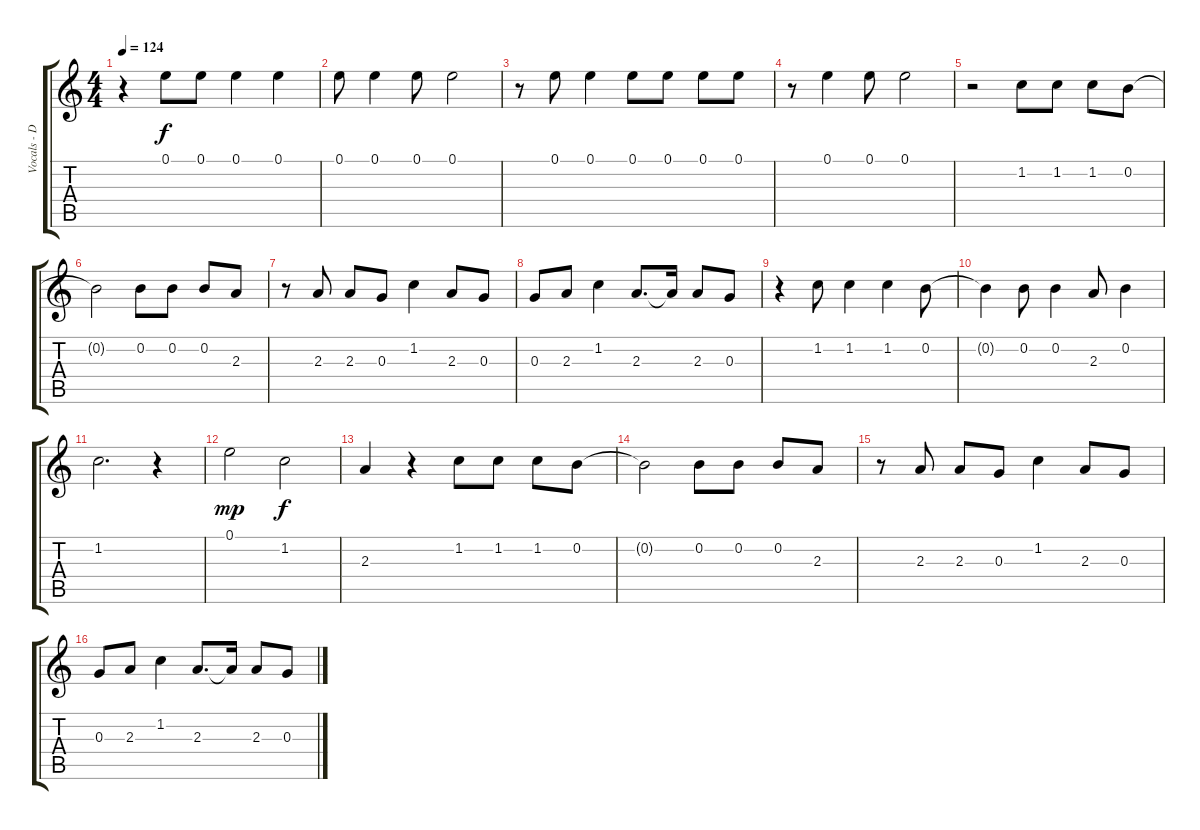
\track ("Vocals - David Byrne" "Vocals - D") {instrument acousticguitarnylon}
\staff {score tabs}
\tuning (E4 B3 G3 D3 A2 E2) {hide}
\ts (4 4)
\tempo 124
\clef g2
\ks c
r.4{dy f} 0.1.8 0.1.8 0.1.4 0.1.4 |
0.1.8 0.1.4 0.1.8 0.1.2 |
r.8 0.1.8 0.1.4 0.1.8 0.1.8 0.1.8 0.1.8 |
r.8 0.1.4 0.1.8 0.1.2 |
r.2 1.2.8 1.2.8 1.2.8 0.2.8 |
0.2{t}.2 0.2.8 0.2.8 0.2.8 2.3.8 |
r.8 2.3.8 2.3.8 0.3.8 1.2.4 2.3.8 0.3.8 |
0.3.8 2.3.8 1.2.4 2.3.8{d} 2.3{t}.16 2.3.8 0.3.8 |
r.4 1.2.8 1.2.4 1.2.4 0.2.8 |
0.2{t}.4 0.2.8 0.2.4 2.3.8 0.2.4 |
1.2.2{d} r.4 |
0.1.2{dy mp} 1.2.2{dy f} |
2.3.4 r.4 1.2.8 1.2.8 1.2.8 0.2.8 |
0.2{t}.2 0.2.8 0.2.8 0.2.8 2.3.8 |
r.8 2.3.8 2.3.8 0.3.8 1.2.4 2.3.8 0.3.8 |
0.3.8 2.3.8 1.2.4 2.3.8{d} 2.3{t}.16 2.3.8 0.3.8
